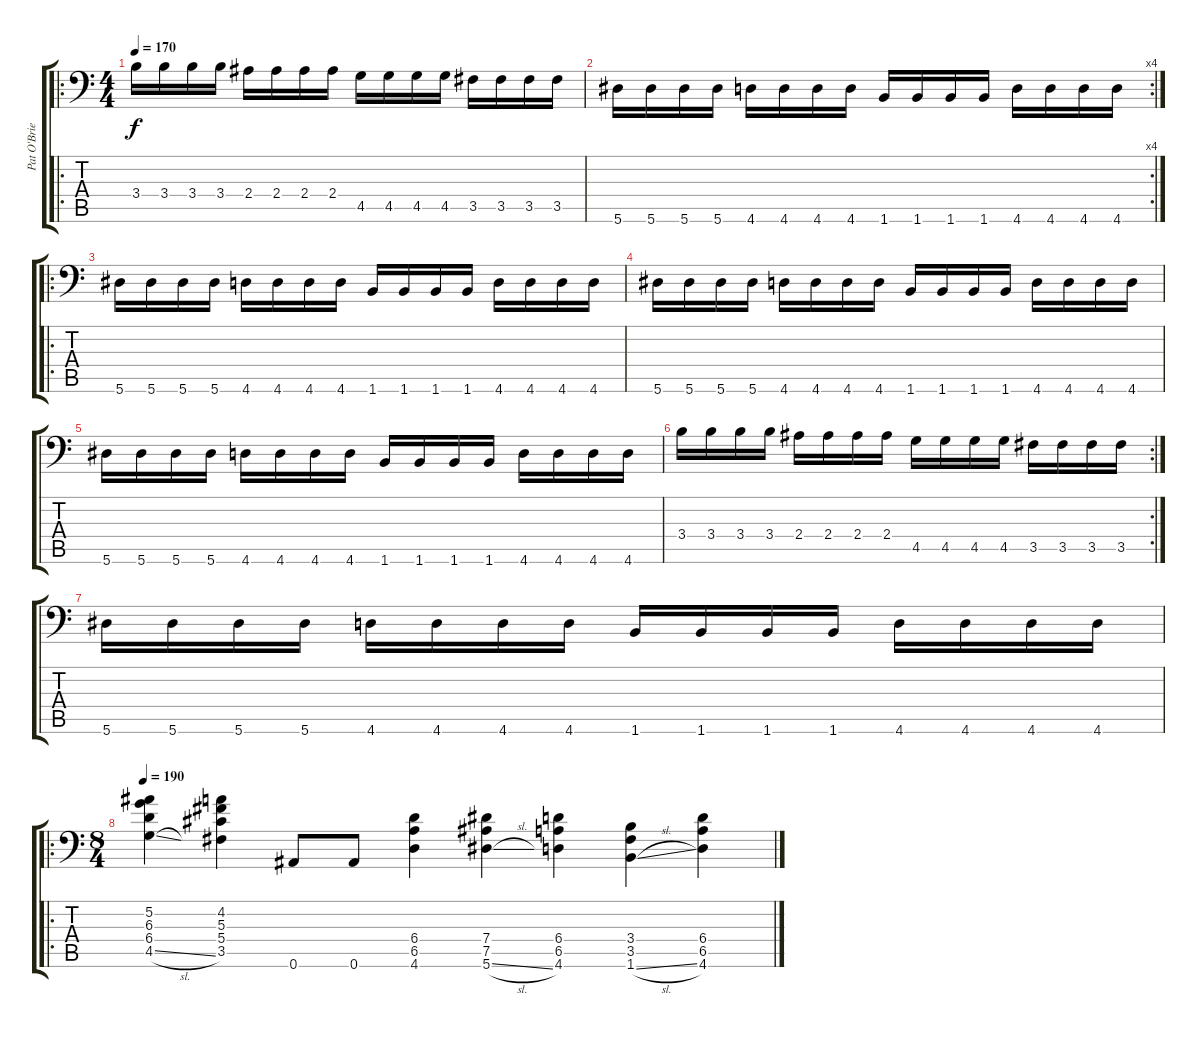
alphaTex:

\track ("Pat O'Brien" "Pat O'Brie") {instrument distortionguitar}
\staff {score tabs}
\tuning (Bb3 F3 Db3 Ab2 Eb2 Bb1) {hide}
\ro
\ts (4 4)
\tempo 170
\clef f4
\ks c
3.4.16{dy f} 3.4.16 3.4.16 3.4.16 2.4.16 2.4.16 2.4.16 2.4.16 4.5.16 4.5.16 4.5.16 4.5.16 3.5.16 3.5.16 3.5.16 3.5.16 |
\rc 4
5.6.16 5.6.16 5.6.16 5.6.16 4.6.16 4.6.16 4.6.16 4.6.16 1.6.16 1.6.16 1.6.16 1.6.16 4.6.16 4.6.16 4.6.16 4.6.16 |
\ro
5.6.16 5.6.16 5.6.16 5.6.16 4.6.16 4.6.16 4.6.16 4.6.16 1.6.16 1.6.16 1.6.16 1.6.16 4.6.16 4.6.16 4.6.16 4.6.16 |
5.6.16 5.6.16 5.6.16 5.6.16 4.6.16 4.6.16 4.6.16 4.6.16 1.6.16 1.6.16 1.6.16 1.6.16 4.6.16 4.6.16 4.6.16 4.6.16 |
5.6.16 5.6.16 5.6.16 5.6.16 4.6.16 4.6.16 4.6.16 4.6.16 1.6.16 1.6.16 1.6.16 1.6.16 4.6.16 4.6.16 4.6.16 4.6.16 |
\rc 2
3.4.16 3.4.16 3.4.16 3.4.16 2.4.16 2.4.16 2.4.16 2.4.16 4.5.16 4.5.16 4.5.16 4.5.16 3.5.16 3.5.16 3.5.16 3.5.16 |
5.6.16 5.6.16 5.6.16 5.6.16 4.6.16 4.6.16 4.6.16 4.6.16 1.6.16 1.6.16 1.6.16 1.6.16 4.6.16 4.6.16 4.6.16 4.6.16 |
\ro
\ts (8 4)
\tempo 200
\tempo 190
(5.2 6.3 6.4 4.5{sl}).4 (4.2 5.3 5.4 3.5).4 0.6.8 0.6.8 (6.4 6.5 4.6).4 (7.4 7.5 5.6{sl}).4 (6.4 6.5 4.6).4 (3.4 3.5 1.6{sl}).4 (6.4 6.5 4.6).4
